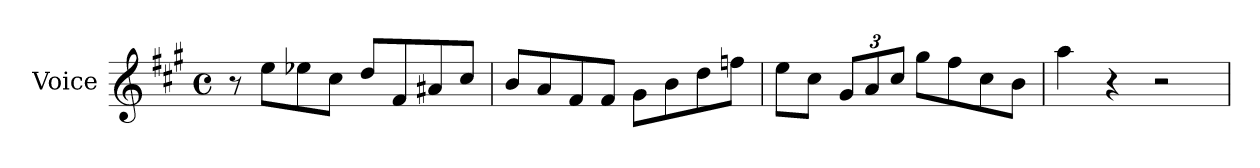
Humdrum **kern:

**kern
*part1
*staff1
*I"Voice
*I'Voice
*clefG2
*k[f#c#g#]
*M4/4
*met(c)
=1
8r
8ee\L
8ee-X\
8cc#\J
8dd/L
8f#/
8a#X/
8cc#/J
=2
8b/L
8a/
8f#/
8f#/J
8g#\L
8b\
8dd\
8ffn\J
=3
8ee\L
8cc#\J
12g#/L
12a/
12cc#/J
8gg#\L
8ff#\
8cc#\
8b\J
=4
4aa\
4r
2rcc
=
*-
